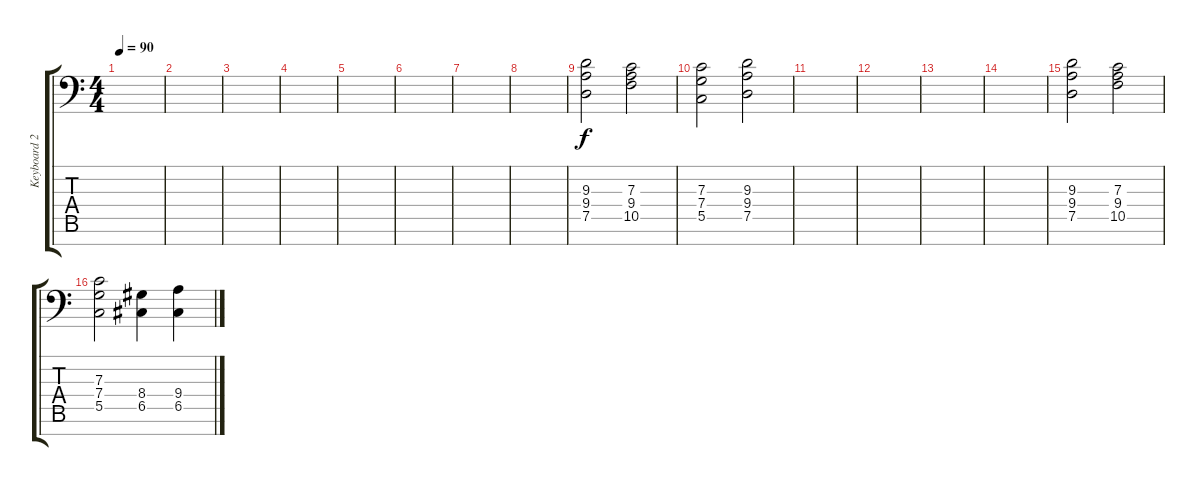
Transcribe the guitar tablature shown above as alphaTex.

\track ("Keyboard 2" "Keyboard 2") {instrument stringensemble1}
\staff {score tabs}
\tuning (D4 A3 F3 C3 G2 D2 A1) {hide}
\ts (4 4)
\tempo 90
\clef f4
\ks c
|
|
|
|
|
|
|
|
(9.3 9.4 7.5).2{volume 10} (7.3 9.4 10.5).2 |
(7.3 7.4 5.5).2 (9.3 9.4 7.5).2 |
|
|
|
|
(9.3 9.4 7.5).2 (7.3 9.4 10.5).2 |
(7.3 7.4 5.5).2 (8.4 6.5).4 (9.4 6.5).4
